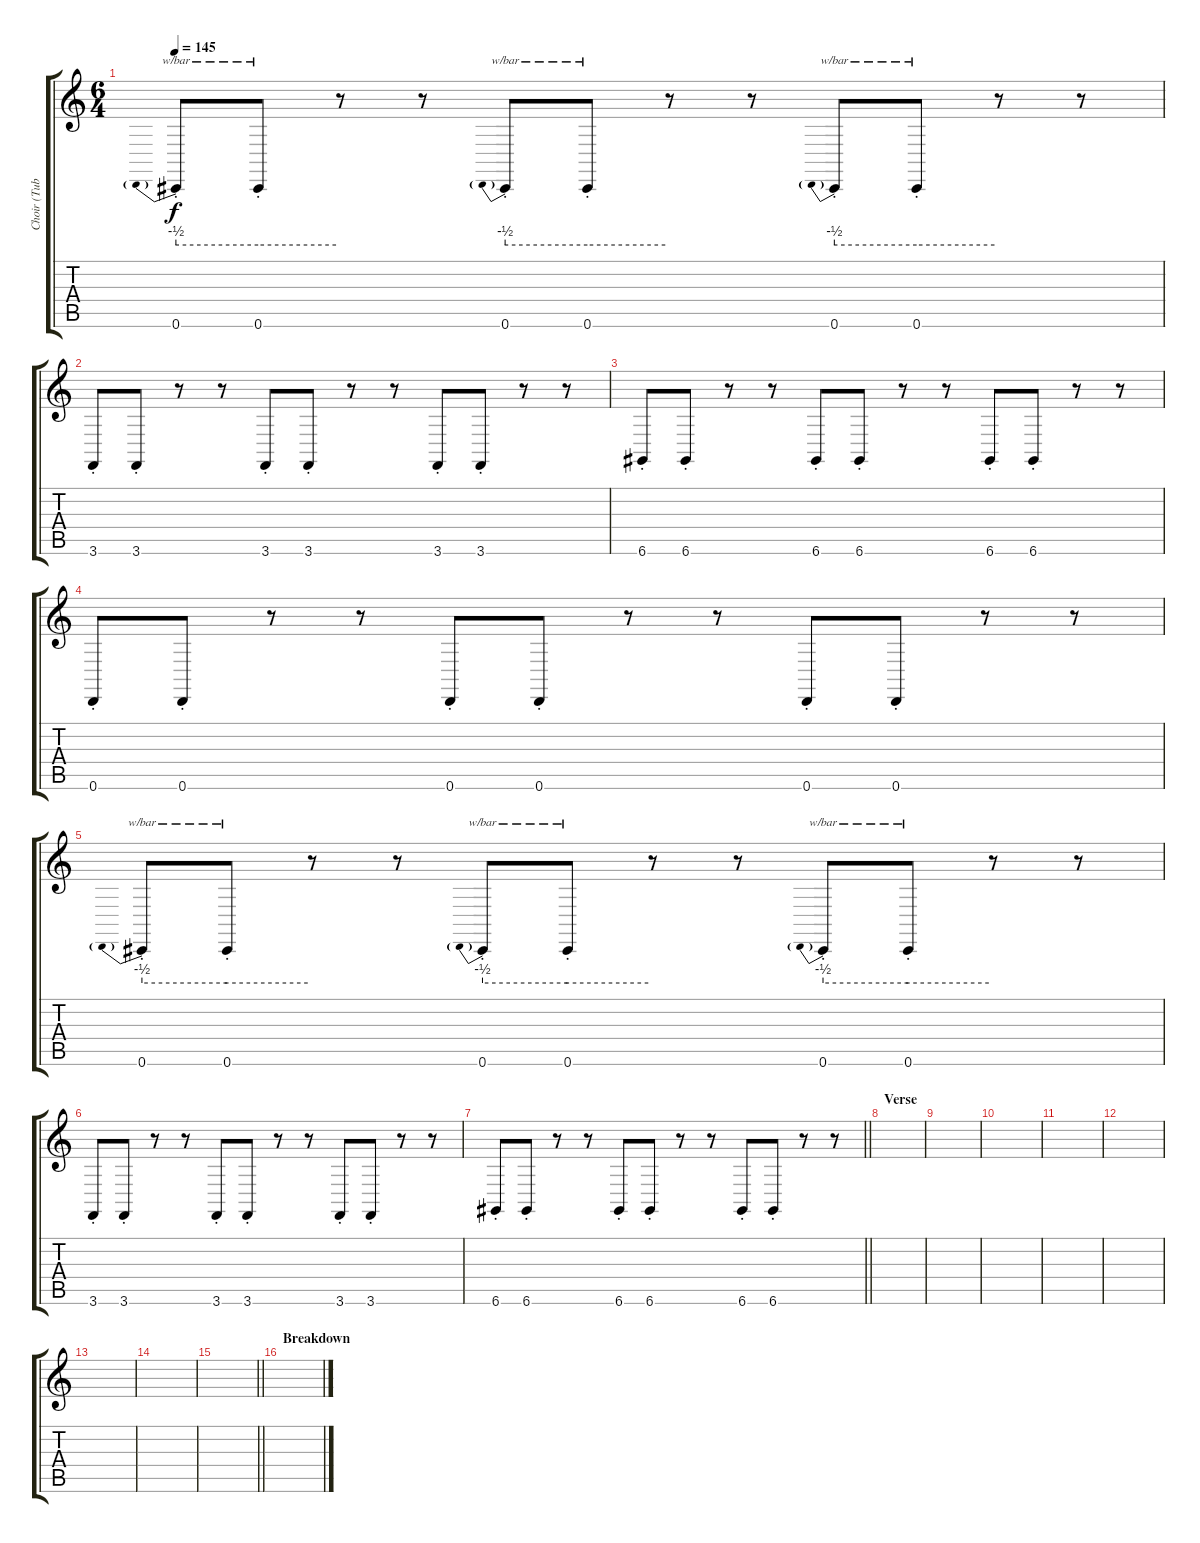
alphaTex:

\track ("Choir (Tuba)" "Choir (Tub") {instrument pad4choir}
\staff {score tabs}
\tuning (E4 B3 G3 D3 A2 D2) {hide}
\ts (6 4)
\tempo 145
\clef g2
\ks c
0.6{st}.8{tbe (predive default 0 -2 60 -2) dy f} 0.6{st}.8{tbe (hold default 0 -2 60 -2)} r.8 r.8 0.6{st}.8{tbe (predive default 0 -2 60 -2)} 0.6{st}.8{tbe (hold default 0 -2 60 -2)} r.8 r.8 0.6{st}.8{tbe (predive default 0 -2 60 -2)} 0.6{st}.8{tbe (hold default 0 -2 60 -2)} r.8 r.8 |
3.6{st}.8 3.6{st}.8 r.8 r.8 3.6{st}.8 3.6{st}.8 r.8 r.8 3.6{st}.8 3.6{st}.8 r.8 r.8 |
6.6{st}.8 6.6{st}.8 r.8 r.8 6.6{st}.8 6.6{st}.8 r.8 r.8 6.6{st}.8 6.6{st}.8 r.8 r.8 |
0.6{st}.8{instrument tuba} 0.6{st}.8 r.8 r.8 0.6{st}.8 0.6{st}.8 r.8 r.8 0.6{st}.8 0.6{st}.8 r.8 r.8 |
0.6{st}.8{tbe (predive default 0 -2 60 -2)} 0.6{st}.8{tbe (hold default 0 -2 60 -2)} r.8 r.8 0.6{st}.8{tbe (predive default 0 -2 60 -2)} 0.6{st}.8{tbe (hold default 0 -2 60 -2)} r.8 r.8 0.6{st}.8{tbe (predive default 0 -2 60 -2)} 0.6{st}.8{tbe (hold default 0 -2 60 -2)} r.8 r.8 |
3.6{st}.8 3.6{st}.8 r.8 r.8 3.6{st}.8 3.6{st}.8 r.8 r.8 3.6{st}.8 3.6{st}.8 r.8 r.8 |
\barLineRight lightlight
6.6{st}.8 6.6{st}.8 r.8 r.8 6.6{st}.8 6.6{st}.8 r.8 r.8 6.6{st}.8 6.6{st}.8 r.8 r.8 |
\section ("" "Verse")
|
|
|
|
|
|
|
\barLineRight lightlight
|
\section ("" "Breakdown")
